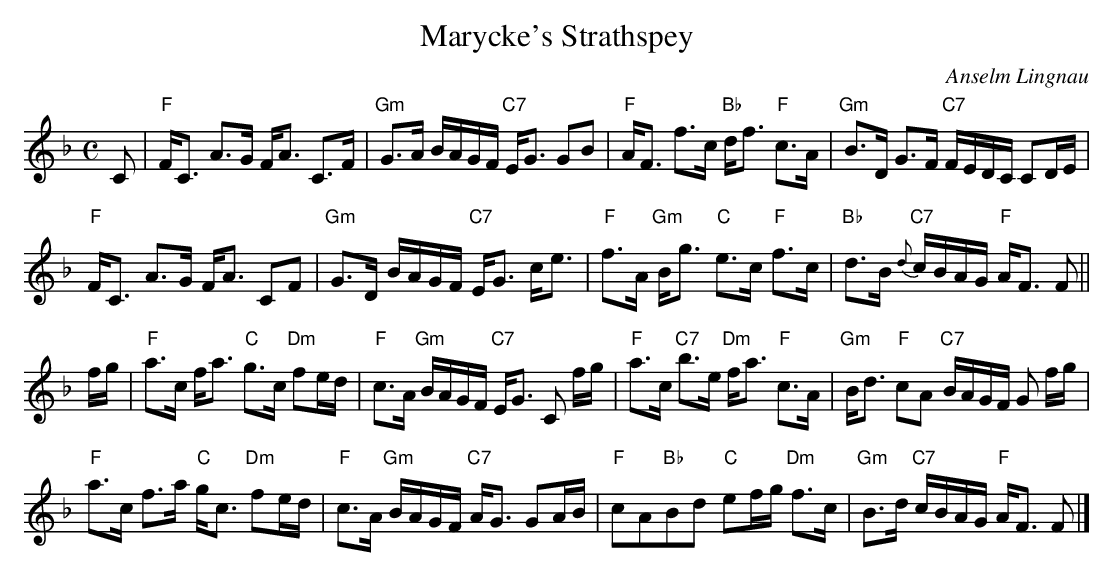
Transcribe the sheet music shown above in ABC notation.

X:1
T:Marycke's Strathspey
C:Anselm Lingnau
M:C
L:1/8
K:F
C|"F"F<C A>G F<A C>F|"Gm"G>A B/A/G/F/ "C7"E<G GB|\
    "F"A<F f>c "Bb"d<f "F"c>A|"Gm"B>D G>F "C7"F/E/D/C/ CD/E/|
    "F"F<C A>G F<A CF|"Gm"G>D B/A/G/F/ "C7"E<G c<e|\
    "F"f>A "Gm"B<g "C"e>c "F"f>c|"Bb"d>B "C7"{d}c/B/A/G/ "F"A<F F||
f/g/|"F"a>c f<a "C"g>c "Dm"fe/d/|"F"c>A "Gm"B/A/G/F/ "C7"E<G C f/g/|\
     "F"a>c "C7"b>e "Dm"f<a "F"c>A|"Gm"B<d "F"cA "C7"B/A/G/F/ G f/g/|
     "F"a>c f>a "C"g<c "Dm"fe/d/|"F"c>A "Gm"B/A/G/F/ "C7"A<G GA/B/|\
     "F"cA"Bb"Bd "C"ef/g/ "Dm"f>c|"Gm"B>d "C7"c/B/A/G/ "F"A<F F|]
